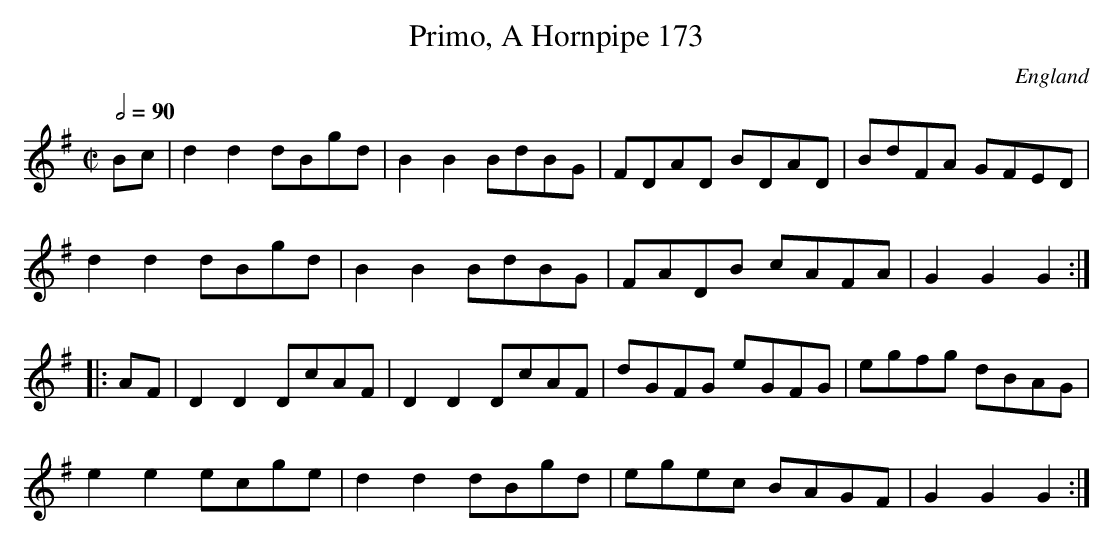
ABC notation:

X:1
T:Primo, A Hornpipe 173
O:England
M:C|
L:1/8
Q:2/4=90
K:G major
Bc|\
d2d2 dBgd|B2B2 BdBG|FDAD BDAD|BdFA GFED|!
d2d2 dBgd|B2B2 BdBG|FADB cAFA|G2G2G2:|!
|:AF|D2D2 DcAF|D2D2 DcAF|dGFG eGFG|egfg dBAG|!
e2e2 ecge|d2d2 dBgd|egec BAGF|G2G2G2:|
